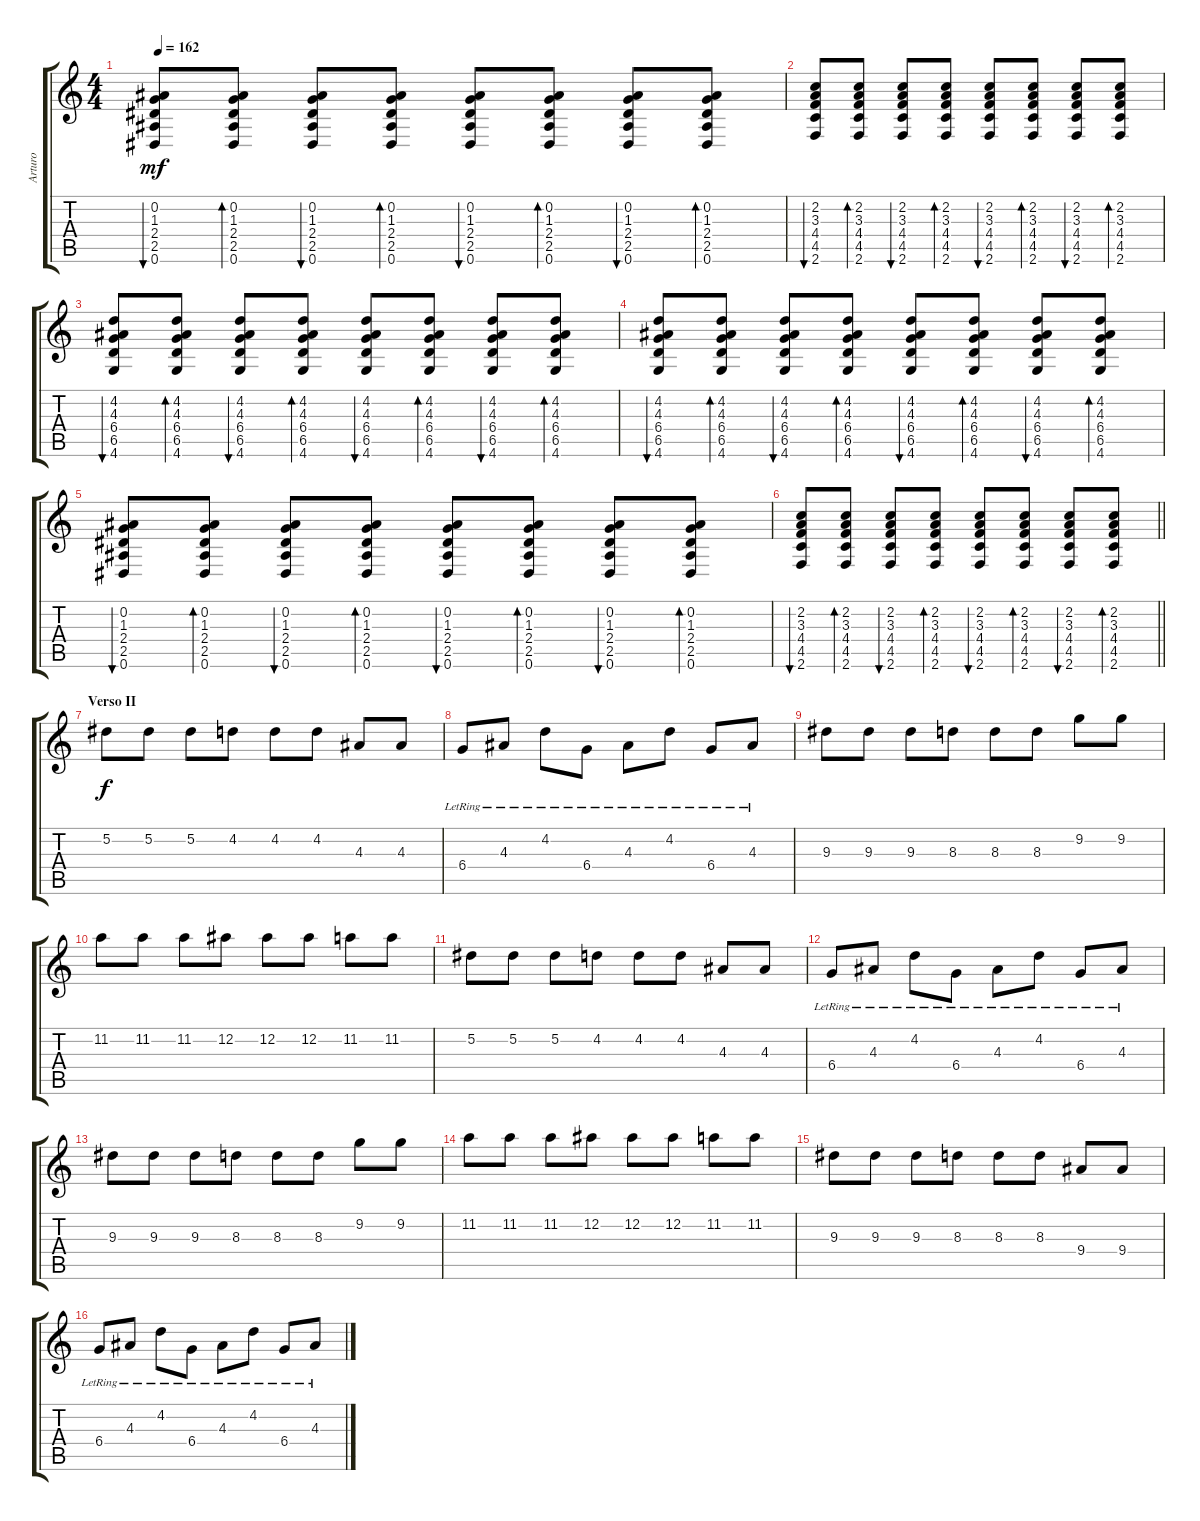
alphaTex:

\track ("Arturo" "Arturo") {instrument acousticguitarsteel}
\staff {score tabs}
\tuning (Eb4 Bb3 Gb3 Db3 Ab2 Eb2) {hide}
\ts (4 4)
\tempo 162
\clef g2
\ks c
(0.2 1.3 2.4 2.5 0.6).8{bu 30 dy mf} (0.2 1.3 2.4 2.5 0.6).8{bd 30} (0.2 1.3 2.4 2.5 0.6).8{bu 30} (0.2 1.3 2.4 2.5 0.6).8{bd 30} (0.2 1.3 2.4 2.5 0.6).8{bu 30} (0.2 1.3 2.4 2.5 0.6).8{bd 30} (0.2 1.3 2.4 2.5 0.6).8{bu 30} (0.2 1.3 2.4 2.5 0.6).8{bd 30} |
(2.2 3.3 4.4 4.5 2.6).8{bu 30} (2.2 3.3 4.4 4.5 2.6).8{bd 30} (2.2 3.3 4.4 4.5 2.6).8{bu 30} (2.2 3.3 4.4 4.5 2.6).8{bd 30} (2.2 3.3 4.4 4.5 2.6).8{bu 30} (2.2 3.3 4.4 4.5 2.6).8{bd 30} (2.2 3.3 4.4 4.5 2.6).8{bu 30} (2.2 3.3 4.4 4.5 2.6).8{bd 30} |
(4.2 4.3 6.4 6.5 4.6).8{bu 30} (4.2 4.3 6.4 6.5 4.6).8{bd 30} (4.2 4.3 6.4 6.5 4.6).8{bu 30} (4.2 4.3 6.4 6.5 4.6).8{bd 30} (4.2 4.3 6.4 6.5 4.6).8{bu 30} (4.2 4.3 6.4 6.5 4.6).8{bd 30} (4.2 4.3 6.4 6.5 4.6).8{bu 30} (4.2 4.3 6.4 6.5 4.6).8{bd 30} |
(4.2 4.3 6.4 6.5 4.6).8{bu 30} (4.2 4.3 6.4 6.5 4.6).8{bd 30} (4.2 4.3 6.4 6.5 4.6).8{bu 30} (4.2 4.3 6.4 6.5 4.6).8{bd 30} (4.2 4.3 6.4 6.5 4.6).8{bu 30} (4.2 4.3 6.4 6.5 4.6).8{bd 30} (4.2 4.3 6.4 6.5 4.6).8{bu 30} (4.2 4.3 6.4 6.5 4.6).8{bd 30} |
(0.2 1.3 2.4 2.5 0.6).8{bu 30} (0.2 1.3 2.4 2.5 0.6).8{bd 30} (0.2 1.3 2.4 2.5 0.6).8{bu 30} (0.2 1.3 2.4 2.5 0.6).8{bd 30} (0.2 1.3 2.4 2.5 0.6).8{bu 30} (0.2 1.3 2.4 2.5 0.6).8{bd 30} (0.2 1.3 2.4 2.5 0.6).8{bu 30} (0.2 1.3 2.4 2.5 0.6).8{bd 30} |
\barLineRight lightlight
(2.2 3.3 4.4 4.5 2.6).8{bu 30} (2.2 3.3 4.4 4.5 2.6).8{bd 30} (2.2 3.3 4.4 4.5 2.6).8{bu 30} (2.2 3.3 4.4 4.5 2.6).8{bd 30} (2.2 3.3 4.4 4.5 2.6).8{bu 30} (2.2 3.3 4.4 4.5 2.6).8{bd 30} (2.2 3.3 4.4 4.5 2.6).8{bu 30} (2.2 3.3 4.4 4.5 2.6).8{bd 30} |
\section ("" "Verso II")
5.2.8{dy f} 5.2.8 5.2.8 4.2.8 4.2.8 4.2.8 4.3.8 4.3.8 |
6.4{lr}.8 4.3{lr}.8 4.2{lr}.8 6.4{lr}.8 4.3{lr}.8 4.2{lr}.8 6.4{lr}.8 4.3{lr}.8 |
9.3.8 9.3.8 9.3.8 8.3.8 8.3.8 8.3.8 9.2.8 9.2.8 |
11.2.8 11.2.8 11.2.8 12.2.8 12.2.8 12.2.8 11.2.8 11.2.8 |
5.2.8 5.2.8 5.2.8 4.2.8 4.2.8 4.2.8 4.3.8 4.3.8 |
6.4{lr}.8 4.3{lr}.8 4.2{lr}.8 6.4{lr}.8 4.3{lr}.8 4.2{lr}.8 6.4{lr}.8 4.3{lr}.8 |
9.3.8 9.3.8 9.3.8 8.3.8 8.3.8 8.3.8 9.2.8 9.2.8 |
11.2.8 11.2.8 11.2.8 12.2.8 12.2.8 12.2.8 11.2.8 11.2.8 |
9.3.8 9.3.8 9.3.8 8.3.8 8.3.8 8.3.8 9.4.8 9.4.8 |
6.4{lr}.8 4.3{lr}.8 4.2{lr}.8 6.4{lr}.8 4.3{lr}.8 4.2{lr}.8 6.4{lr}.8 4.3{lr}.8
